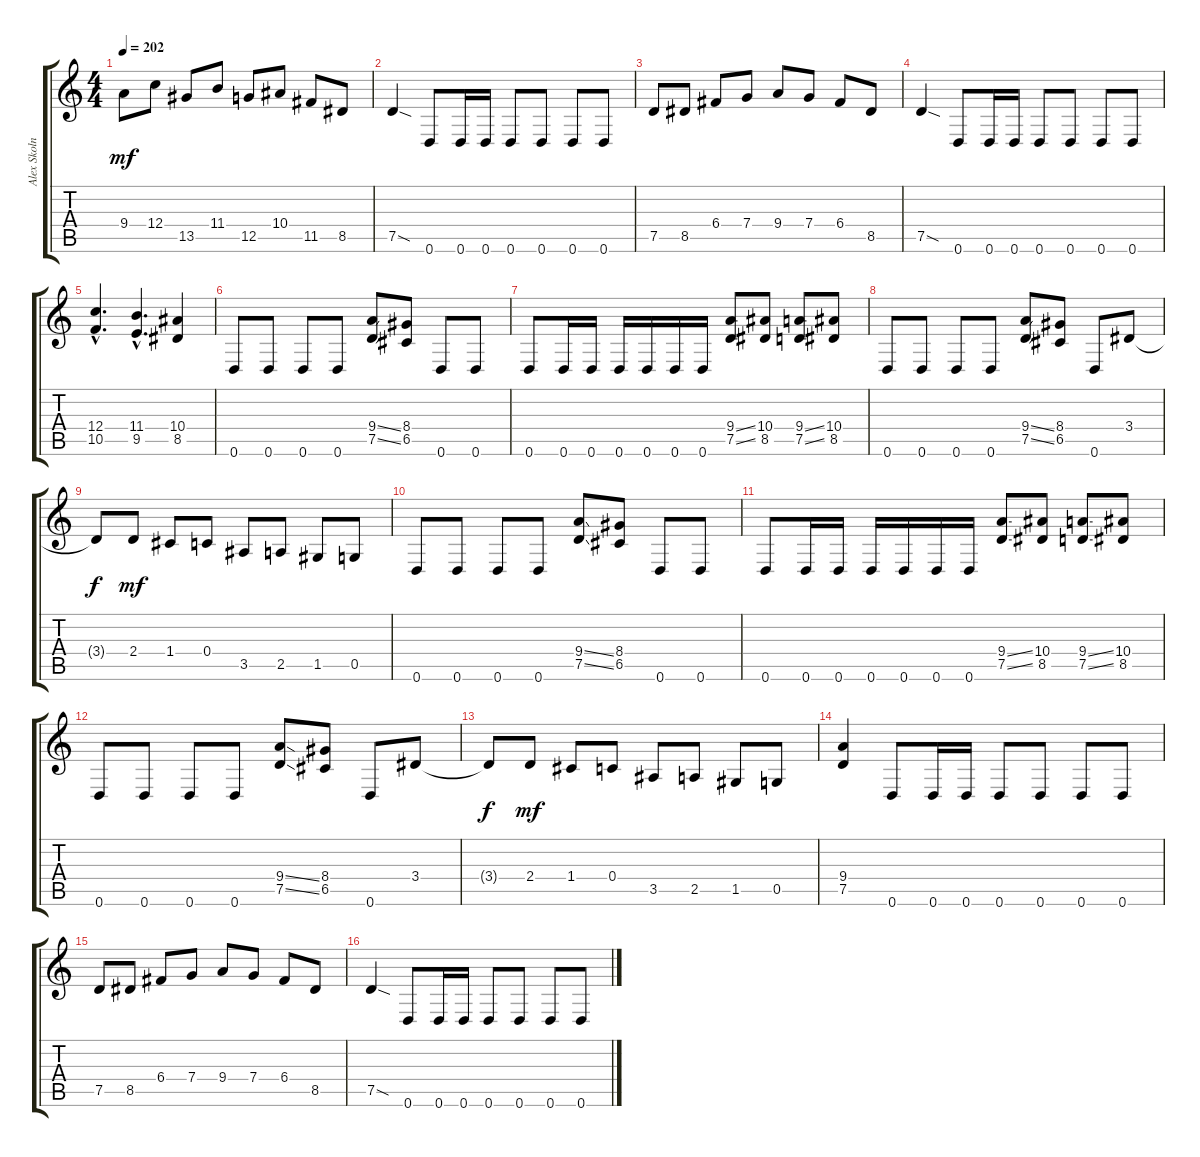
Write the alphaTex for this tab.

\track ("Alex Skolnick" "Alex Skoln") {instrument distortionguitar}
\staff {score tabs}
\tuning (D4 A3 F3 C3 G2 D2) {hide}
\ts (4 4)
\tempo 202
\clef g2
\ks c
9.4.8{dy mf} 12.4.8 13.5.8 11.4.8 12.5.8 10.4.8 11.5.8 8.5.8 |
7.5{sod}.4 0.6.8 0.6.16 0.6.16 0.6.8 0.6.8 0.6.8 0.6.8 |
7.5.8 8.5.8 6.4.8 7.4.8 9.4.8 7.4.8 6.4.8 8.5.8 |
7.5{sod}.4 0.6.8 0.6.16 0.6.16 0.6.8 0.6.8 0.6.8 0.6.8 |
(12.4{hac} 10.5{hac}).4{d} (11.4{hac} 9.5{hac}).4{d} (10.4 8.5).4 |
0.6.8 0.6.8 0.6.8 0.6.8 (9.4{ss} 7.5{ss}).8 (8.4 6.5).8 0.6.8 0.6.8 |
0.6.8 0.6.16 0.6.16 0.6.16 0.6.16 0.6.16 0.6.16 (9.4{ss} 7.5{ss}).8 (10.4 8.5).8 (9.4{ss} 7.5{ss}).8 (10.4 8.5).8 |
0.6.8 0.6.8 0.6.8 0.6.8 (9.4{ss} 7.5{ss}).8 (8.4 6.5).8 0.6.8 3.4.8 |
3.4{t}.8{dy f} 2.4.8{dy mf} 1.4.8 0.4.8 3.5.8 2.5.8 1.5.8 0.5.8 |
0.6.8 0.6.8 0.6.8 0.6.8 (9.4{ss} 7.5{ss}).8 (8.4 6.5).8 0.6.8 0.6.8 |
0.6.8 0.6.16 0.6.16 0.6.16 0.6.16 0.6.16 0.6.16 (9.4{ss} 7.5{ss}).8 (10.4 8.5).8 (9.4{ss} 7.5{ss}).8 (10.4 8.5).8 |
0.6.8 0.6.8 0.6.8 0.6.8 (9.4{ss} 7.5{ss}).8 (8.4 6.5).8 0.6.8 3.4.8 |
3.4{t}.8{dy f} 2.4.8{dy mf} 1.4.8 0.4.8 3.5.8 2.5.8 1.5.8 0.5.8 |
(9.4 7.5).4 0.6.8 0.6.16 0.6.16 0.6.8 0.6.8 0.6.8 0.6.8 |
7.5.8 8.5.8 6.4.8 7.4.8 9.4.8 7.4.8 6.4.8 8.5.8 |
7.5{sod}.4 0.6.8 0.6.16 0.6.16 0.6.8 0.6.8 0.6.8 0.6.8
